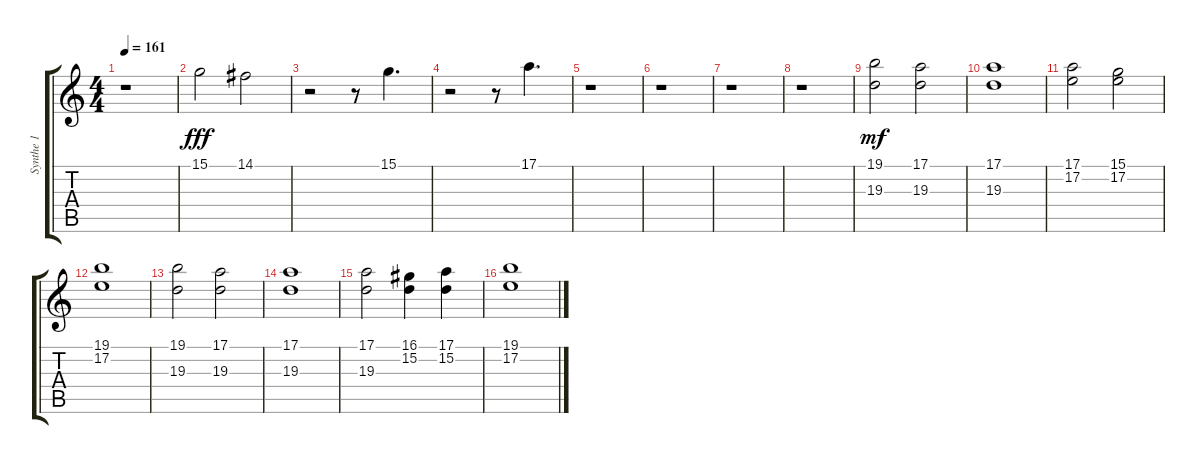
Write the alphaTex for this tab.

\track ("Synthe 1" "Synthe 1") {instrument fx5brightness}
\staff {score tabs}
\tuning (E4 B3 G3 D3 A2 E2) {hide}
\ts (4 4)
\tempo 161
\clef g2
\ks c
r.1{dy fff} |
15.1.2 14.1.2 |
r.2 r.8 15.1.4{d} |
r.2 r.8 17.1.4{d} |
r.1 |
r.1 |
r.1 |
r.1 |
(19.1 19.3).2{dy mf} (17.1 19.3).2 |
(17.1 19.3).1 |
(17.1 17.2).2 (15.1 17.2).2 |
(19.1 17.2).1 |
(19.1 19.3).2 (17.1 19.3).2 |
(17.1 19.3).1 |
(17.1 19.3).2 (16.1 15.2).4 (17.1 15.2).4 |
(19.1 17.2).1
